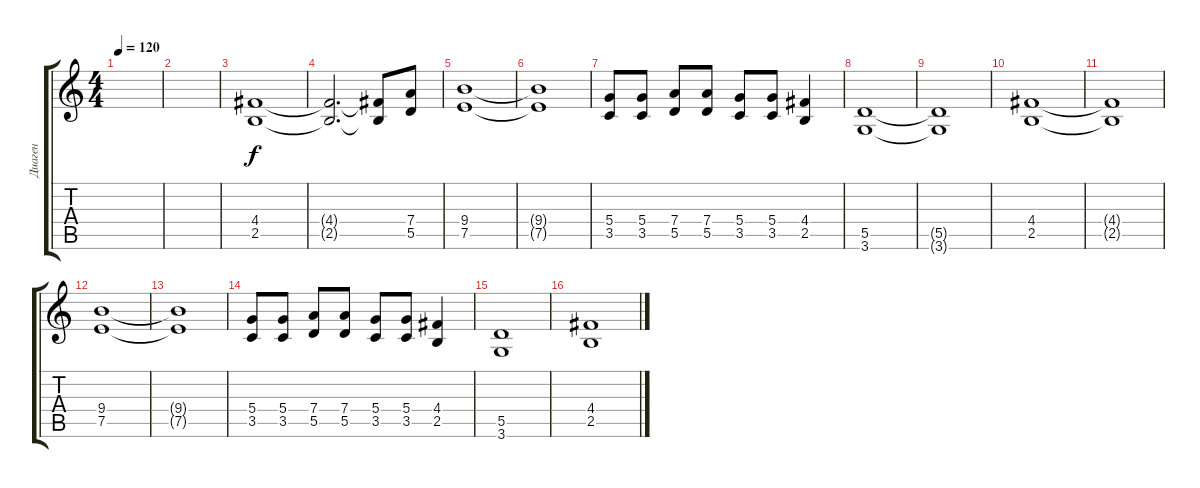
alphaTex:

\track ("Диаген" "Диаген") {instrument overdrivenguitar}
\staff {score tabs}
\tuning (E4 B3 G3 D3 A2 E2) {hide}
\ts (4 4)
\tempo 120
\clef g2
\ks c
|
|
(4.4 2.5).1 |
(4.4{t} 2.5{t}).2{d} (4.4{t} 2.5{t}).8 (7.4 5.5).8 |
(9.4 7.5).1 |
(9.4{t} 7.5{t}).1 |
(5.4 3.5).8 (5.4 3.5).8 (7.4 5.5).8 (7.4 5.5).8 (5.4 3.5).8 (5.4 3.5).8 (4.4 2.5).4 |
(5.5 3.6).1 |
(5.5{t} 3.6{t}).1 |
(4.4 2.5).1 |
(4.4{t} 2.5{t}).1 |
(9.4 7.5).1 |
(9.4{t} 7.5{t}).1 |
(5.4 3.5).8 (5.4 3.5).8 (7.4 5.5).8 (7.4 5.5).8 (5.4 3.5).8 (5.4 3.5).8 (4.4 2.5).4 |
(5.5 3.6).1 |
(4.4 2.5).1
